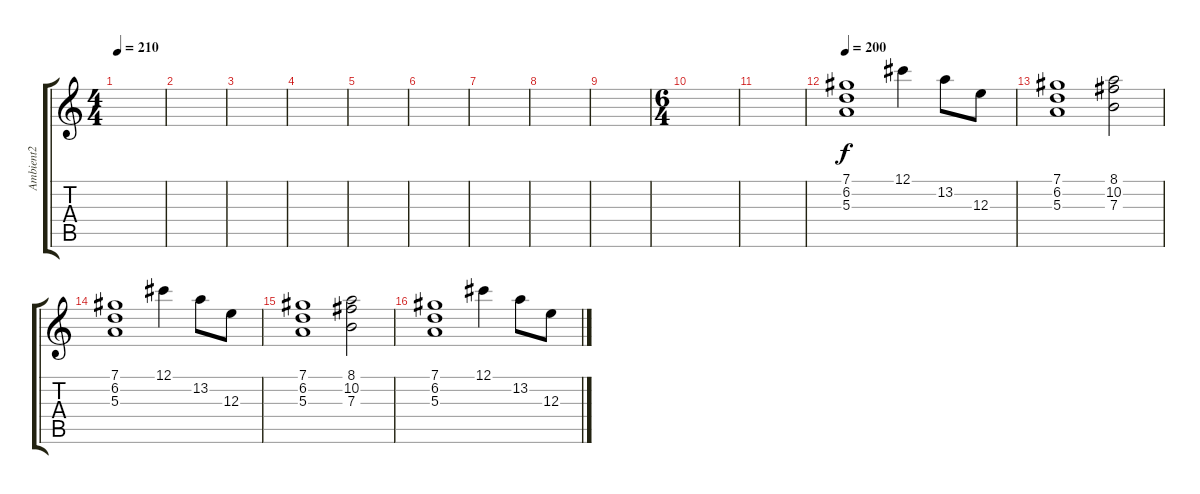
\track ("Ambient2" "Ambient2") {instrument overdrivenguitar}
\staff {score tabs}
\tuning (Db4 Ab3 E3 B2 Gb2 B1) {hide}
\ts (4 4)
\tempo 210
\clef g2
\ks c
|
|
|
|
|
|
|
|
|
\ts (6 4)
|
|
\tempo 200
(7.1 6.2 5.3).1 12.1.4 13.2.8 12.3.8 |
(7.1 6.2 5.3).1 (8.1 10.2 7.3).2 |
(7.1 6.2 5.3).1 12.1.4 13.2.8 12.3.8 |
(7.1 6.2 5.3).1 (8.1 10.2 7.3).2 |
(7.1 6.2 5.3).1 12.1.4 13.2.8 12.3.8
